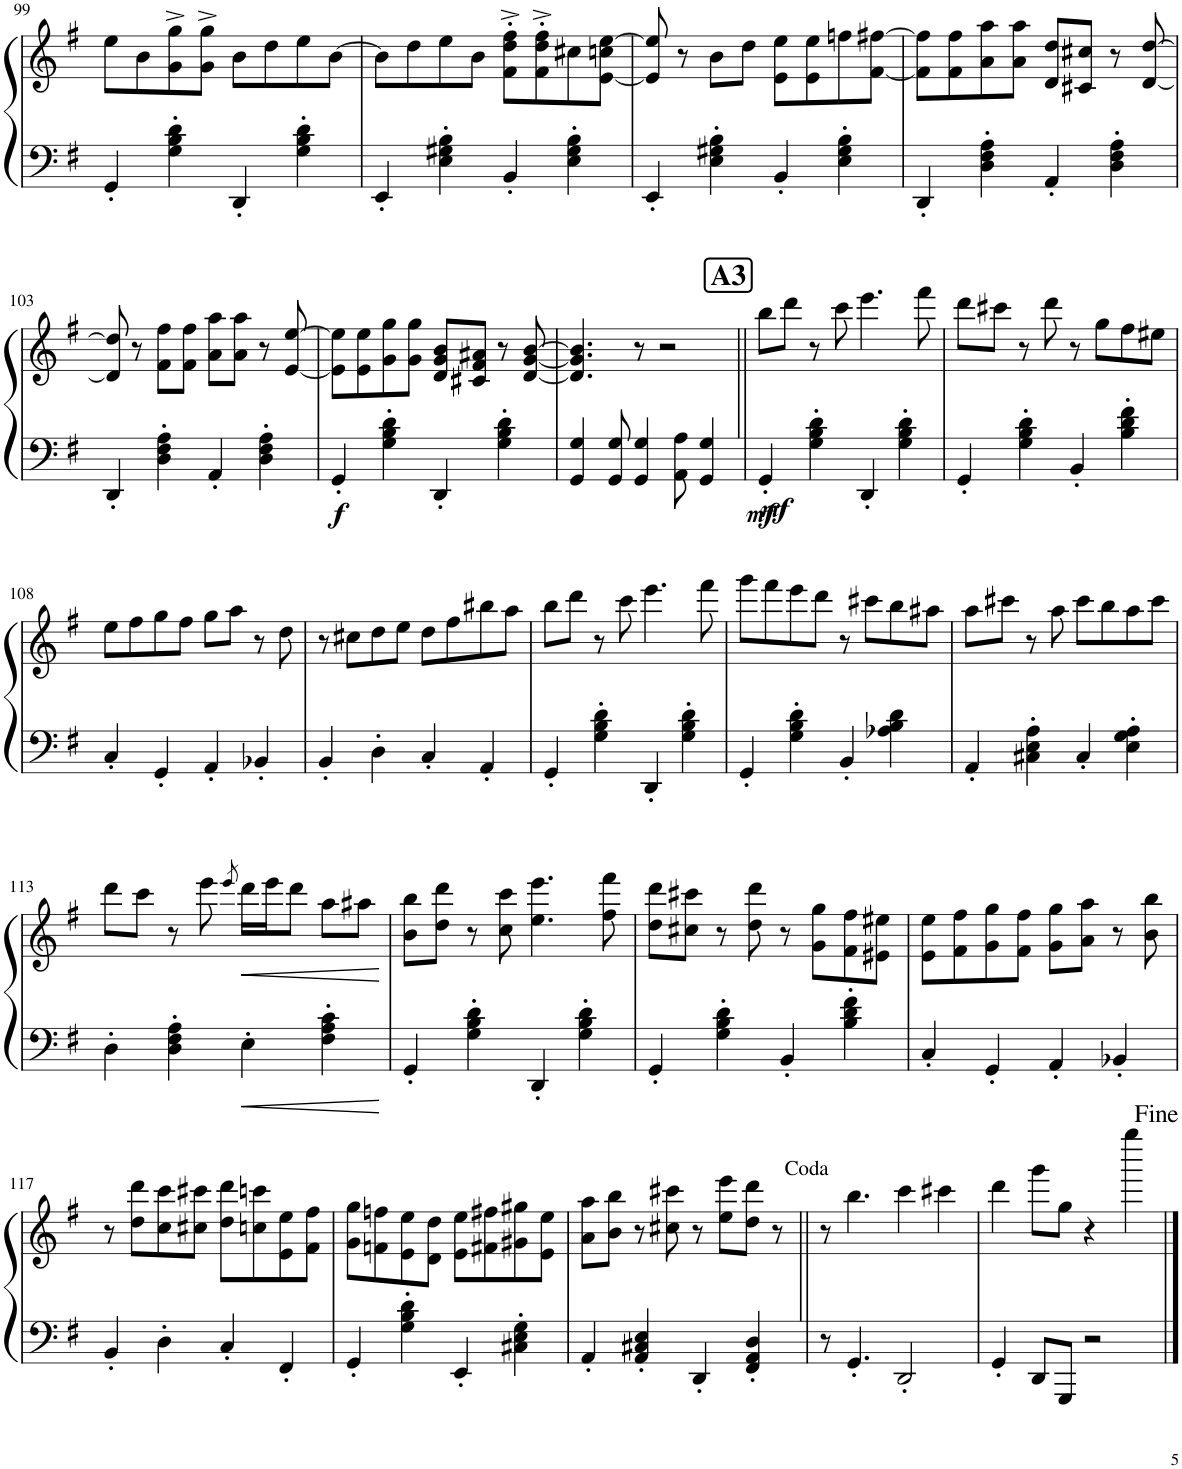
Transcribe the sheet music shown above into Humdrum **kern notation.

**kern	**kern	**dynam
*part1	*part1	*part1
*staff2	*staff1	*staff1/2
*I"Piano	*	*
*I'Pno.	*	*
!!LO:PB:g=z
*clefF4	*clefG2	*
*k[f#]	*k[f#]	*
*M4/4	*M4/4	*
=99	=99	=99
4GG'/	8ee\L	.
.	8b\	.
4G\' 4B\' 4d\'	8g\^ 8gg\^	.
.	8g\^ 8gg\^J	.
4DD'/	8b\L	.
.	8dd\	.
4G\' 4B\' 4d\'	8ee\	.
.	[8b\J	.
=100	=100	=100
4EE'/	8b\L]	.
.	8dd\	.
4E\' 4G#X\' 4B\'	8ee\	.
.	8b\J	.
4BB'/	8f#\'^ 8dd\'^ 8ff#\'^L	.
.	8f#\'^ 8dd\'^ 8ff#\'^	.
4E\' 4G#\' 4B\'	8cc#X\	.
.	[8e\ 8ccn\ [8ee\J	.
=101	=101	=101
4EE'/	8e/] 8ee/]	.
.	8r	.
4E\' 4G#X\' 4B\'	8b\L	.
.	8dd\J	.
4BB'/	8e\ 8ee\L	.
.	8e\ 8ee\	.
4E\' 4G#\' 4B\'	8ffn\	.
.	[8f#\ [8ff#X\J	.
=102	=102	=102
4DD'/	8f#\] 8ff#\]L	.
.	8f#\ 8ff#\	.
4D\' 4F#\' 4A\'	8a\ 8aa\	.
.	8a\ 8aa\J	.
4AA'/	8d/ 8dd/L	.
.	8c#X/ 8cc#X/J	.
4D\' 4F#\' 4A\'	8r	.
.	[8d/ [8dd/	.
!!LO:LB:g=z
=103	=103	=103
4DD'/	8d/] 8dd/]	.
.	8r	.
4D\' 4F#\' 4A\'	8f#\ 8ff#\L	.
.	8f#\ 8ff#\J	.
4AA'/	8a\ 8aa\L	.
.	8a\ 8aa\J	.
4D\' 4F#\' 4A\'	8r	.
.	[8e/ [8ee/	.
=104	=104	=104
!	!	!LO:DY:b=2
4GG'/	8e\] 8ee\]L	f
.	8e\ 8ee\	.
4G\' 4B\' 4d\'	8g\ 8gg\	.
.	8g\ 8gg\J	.
4DD'/	8d/ 8g/ 8b/L	.
.	8c#X/ 8f#/ 8a#X/J	.
4G\' 4B\' 4d\'	8r	.
.	[8d/ [8g/ [8b/	.
=105	=105	=105
4GG/ 4G/	4.d/] 4.g/] 4.b/]	.
8GG/ 8G/	.	.
4GG/ 4G/	8r	.
.	2r	.
8AA\ 8A\	.	.
4GG/ 4G/	.	.
!!LO:REH:place=s1:a:B:cj:fs=14:t=A3
=106||	=106||	=106||
!	!	!LO:DY:b=2
!	!	!LO:DY:n=1:b=2
4GG'/	8bb\L	mf mf
.	8ddd\J	.
4G\' 4B\' 4d\'	8r	.
.	8ccc\	.
4DD'/	4.eee\	.
4G\' 4B\' 4d\'	.	.
.	8fff#\	.
=107	=107	=107
4GG'/	8ddd\L	.
.	8ccc#X\J	.
4G\' 4B\' 4d\'	8r	.
.	8ddd\	.
4BB'/	8r	.
.	8gg\L	.
4B\' 4d\' 4f#\'	8ff#\	.
.	8ee#X\J	.
!!LO:LB:g=z
=108	=108	=108
4C'/	8ee\L	.
.	8ff#\	.
4GG'/	8gg\	.
.	8ff#\J	.
4AA'/	8gg\L	.
.	8aa\J	.
4BB-X'/	8r	.
.	8dd\	.
=109	=109	=109
4BB'/	8r	.
.	8cc#X\L	.
4D'\	8dd\	.
.	8ee\J	.
4C'/	8dd\L	.
.	8ff#\	.
4AA'/	8bb#X\	.
.	8aa\J	.
=110	=110	=110
4GG'/	8bb\L	.
.	8ddd\J	.
4G\' 4B\' 4d\'	8r	.
.	8ccc\	.
4DD'/	4.eee\	.
4G\' 4B\' 4d\'	.	.
.	8fff#\	.
=111	=111	=111
4GG'/	8ggg\L	.
.	8fff#\	.
4G\' 4B\' 4d\'	8eee\	.
.	8ddd\J	.
4BB'/	8r	.
.	8ccc#X\L	.
4A-X\ 4B\ 4d\	8bb\	.
.	8aa#X\J	.
=112	=112	=112
4AA'/	8aa\L	.
.	8ccc#X\J	.
4C#X\' 4E\' 4A\'	8r	.
.	8aa\	.
4C#'/	8ccc#\L	.
.	8bb\	.
4E\' 4G\' 4A\'	8aa\	.
.	8ccc#\J	.
!!LO:LB:g=z
=113	=113	=113
4D'\	8ddd\L	.
.	8ccc\J	.
4D\' 4F#\' 4A\'	8r	.
.	8eee\	.
.	8qeee/	.
4E'\	16ddd\LL	.
.	16eee\J	.
.	8ddd\J	.
4F#\' 4A\' 4c\'	8aa\L	.
.	8aa#X\J	.
=114	=114	=114
4GG'/	8b\ 8bb\L	.
.	8dd\ 8ddd\J	.
4G\' 4B\' 4d\'	8r	.
.	8cc\ 8ccc\	.
4DD'/	4.ee\ 4.eee\	.
4G\' 4B\' 4d\'	.	.
.	8ff#\ 8fff#\	.
=115	=115	=115
4GG'/	8dd\ 8ddd\L	.
.	8cc#X\ 8ccc#X\J	.
4G\' 4B\' 4d\'	8r	.
.	8dd\ 8ddd\	.
4BB'/	8r	.
.	8g\ 8gg\L	.
4B\' 4d\' 4f#\'	8f#\ 8ff#\	.
.	8e#X\ 8ee#X\J	.
=116	=116	=116
4C'/	8e\ 8ee\L	.
.	8f#\ 8ff#\	.
4GG'/	8g\ 8gg\	.
.	8f#\ 8ff#\J	.
4AA'/	8g\ 8gg\L	.
.	8a\ 8aa\J	.
4BB-X'/	8r	.
.	8b\ 8bb\	.
!!LO:LB:g=z
=117	=117	=117
4BB'/	8r	.
.	8dd\ 8ddd\L	.
4D'\	8cc\ 8ccc\	.
.	8cc#X\ 8ccc#X\J	.
4C'/	8dd\ 8ddd\L	.
.	8ccn\ 8cccn\	.
4FF#'/	8e\ 8ee\	.
.	8f#\ 8ff#\J	.
=118	=118	=118
4GG'/	8g\ 8gg\L	.
.	8fn\ 8ffn\	.
4G\' 4B\' 4d\'	8e\ 8ee\	.
.	8d\ 8dd\J	.
4EE'/	8e\ 8ee\L	.
.	8f#X\ 8ff#X\	.
4C#X\' 4E\' 4G\'	8g#X\ 8gg#X\	.
.	8e\ 8ee\J	.
=119	=119	=119
4AA'/	8a\ 8aa\L	.
.	8b\ 8bb\J	.
4AA/' 4C#X/' 4E/'	8r	.
.	8cc#X\ 8ccc#X\	.
4DD'/	8r	.
.	8ee\ 8eee\L	.
4FF#/' 4AA/' 4D/'	8dd\ 8ddd\J	.
.	8r	.
=120||	=120||	=120||
8r	8r	.
4.GG'/	4.bb\	.
2DD'/	4ccc\	.
.	4ccc#X\	.
=121	=121	=121
4GG'/	4ddd\	.
8DD/L	8ggg\L	.
8GGG/J	8gg\J	.
2r	4r	.
.	4gggg\	.
==	==	==
*-	*-	*-
